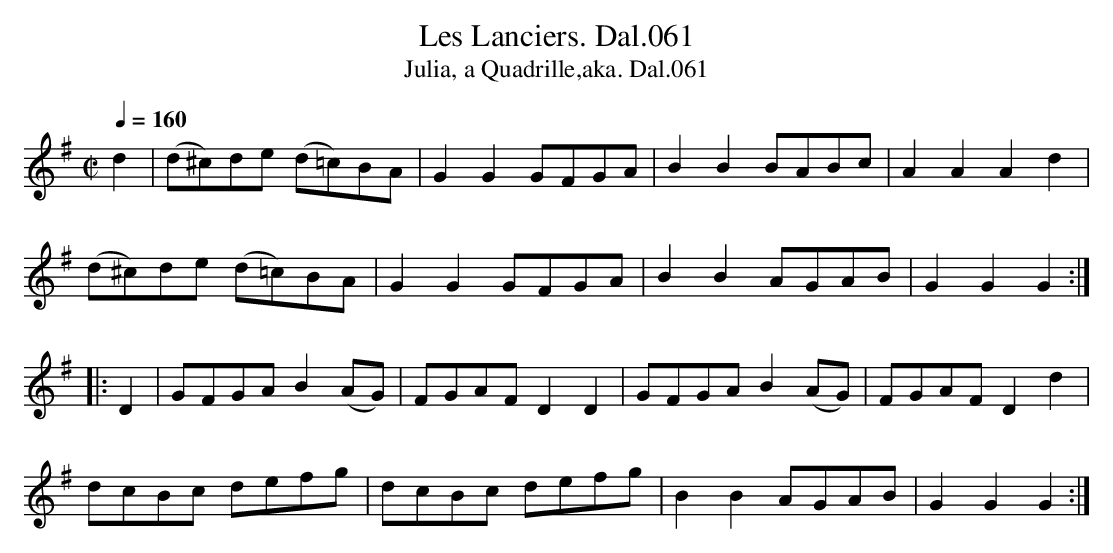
X:1
T:Les Lanciers. Dal.061
T:Julia, a Quadrille,aka. Dal.061
M:C|
L:1/8
Q:1/4=160
K:G
d2|(d^c)de (d=c)BA|G2 G2 GFGA|B2 B2 BABc|A2 A2 A2 d2|
(d^c)de (d=c)BA|G2 G2 GFGA|B2 B2 AGAB|G2 G2 G2:|
|:D2| GFGA B2 (AG)|FGAF D2 D2|GFGA B2 (AG)|FGAF D2 d2|
dcBc defg|dcBc defg|B2 B2 AGAB|G2 G2 G2:|
